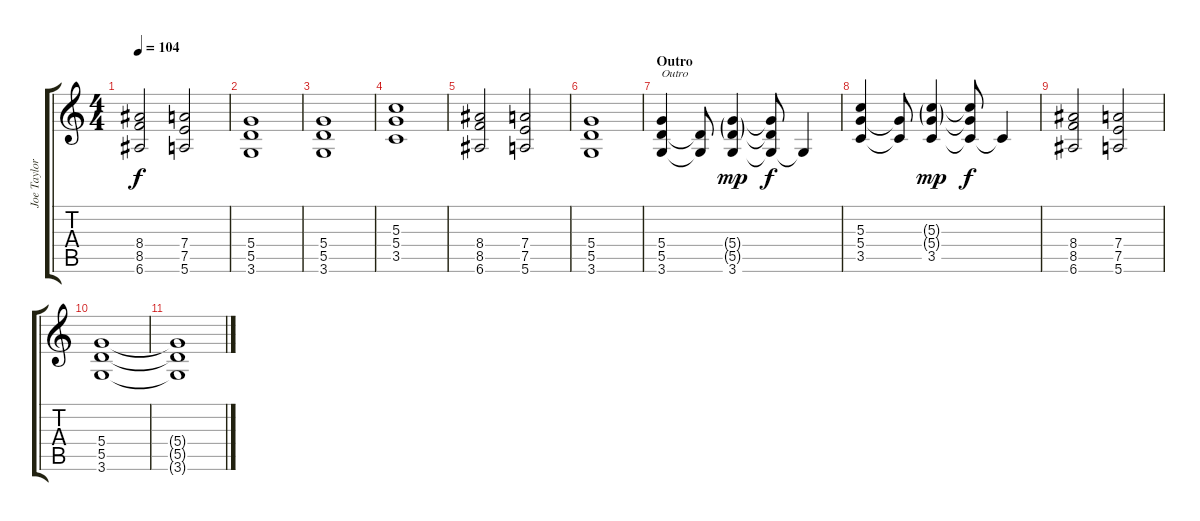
\track ("Joe Taylor" "Joe Taylor") {instrument distortionguitar}
\staff {score tabs}
\tuning (E4 B3 G3 D3 A2 E2) {hide}
\ts (4 4)
\tempo 104
\clef g2
\ks c
(8.4 8.5 6.6).2{dy f} (7.4 7.5 5.6).2 |
(5.4 5.5 3.6).1 |
(5.4 5.5 3.6).1 |
(5.3 5.4 3.5).1 |
(8.4 8.5 6.6).2 (7.4 7.5 5.6).2 |
(5.4 5.5 3.6).1 |
\section ("" "Outro")
(5.4 5.5 3.6).4{txt "Outro"} (5.5{t} 3.6{t}).8 (5.4{g} 5.5{g} 3.6).4{dy mp} (5.4{t} 5.5{t} 3.6{t}).8{dy f} 3.6{t}.4 |
(5.3 5.4 3.5).4 (5.4{t} 3.5{t}).8 (5.3{g} 5.4{g} 3.5).4{dy mp} (5.3{t} 5.4{t} 3.5{t}).8{dy f} 3.5{t}.4 |
(8.4 8.5 6.6).2 (7.4 7.5 5.6).2 |
(5.4 5.5 3.6).1 |
(5.4{t} 5.5{t} 3.6{t}).1
